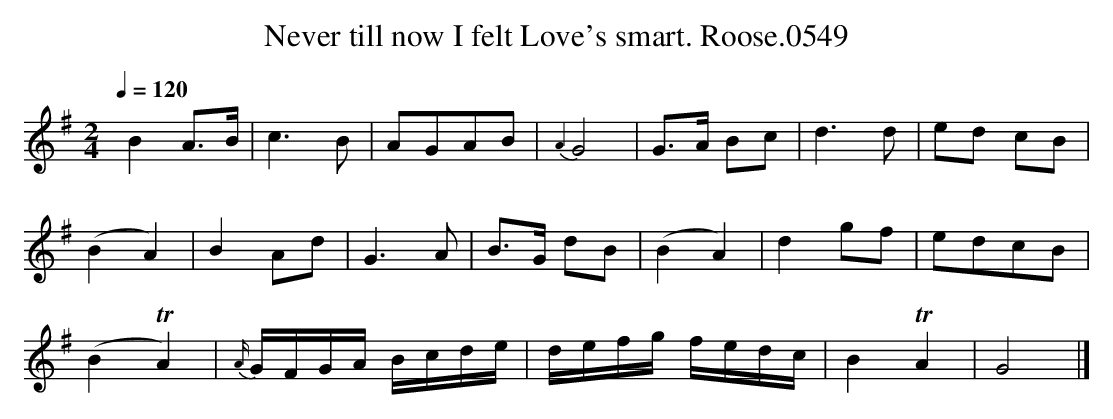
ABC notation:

X:1
T:Never till now I felt Love's smart. Roose.0549
M:2/4
L:1/8
Q:1/4=120
K:G
y B2 A>B | c3 B | AGAB | {A2}G4 | G>A Bc | d3 d | ed cB |
(B2 A2) |B2 Ad | G3 A | B>G dB | (B2 A2) |d2 gf | edcB |
(B2 !trill!A2) | {A/}G/F/G/A/ B/c/d/e/ |d/e/f/g/ f/e/d/c/ | B2 !trill!A2 | G4 |]
